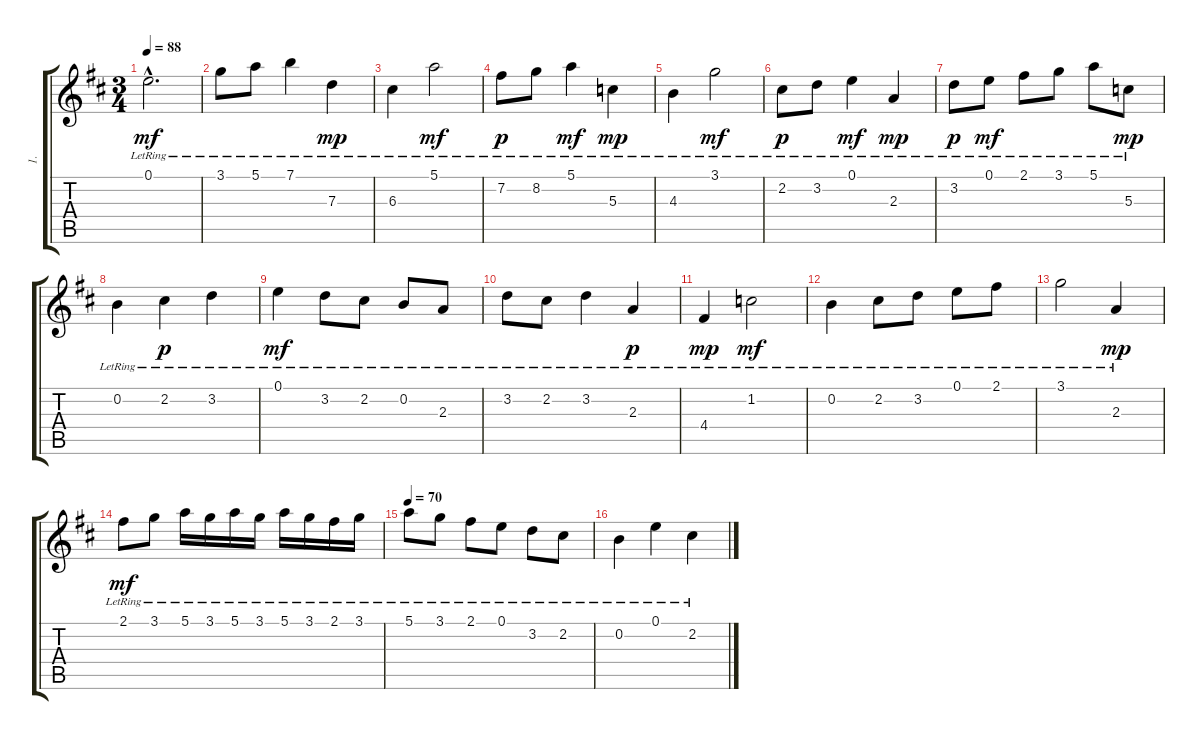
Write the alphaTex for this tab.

\track ("1." "1.") {instrument acousticguitarnylon}
\staff {score tabs}
\tuning (E4 B3 G3 D3 A2 E2) {hide}
\ts (3 4)
\tempo 88
\clef g2
\ks d
0.1{hac lr}.2{d dy mf} |
3.1{lr}.8 5.1{lr}.8 7.1{lr}.4 7.3{lr}.4{dy mp} |
6.3{lr}.4 5.1{lr}.2{dy mf} |
7.2{lr}.8{dy p} 8.2{lr}.8 5.1{lr}.4{dy mf} 5.3{lr}.4{dy mp} |
4.3{lr}.4 3.1{lr}.2{dy mf} |
2.2{lr}.8{dy p} 3.2{lr}.8 0.1{lr}.4{dy mf} 2.3{lr}.4{dy mp} |
3.2{lr}.8{dy p} 0.1{lr}.8{dy mf} 2.1{lr}.8 3.1{lr}.8 5.1{lr}.8 5.3{lr}.8{dy mp} |
0.2{lr}.4 2.2{lr}.4{dy p} 3.2{lr}.4 |
0.1{lr}.4{dy mf} 3.2{lr}.8 2.2{lr}.8 0.2{lr}.8 2.3{lr}.8 |
3.2{lr}.8 2.2{lr}.8 3.2{lr}.4 2.3{lr}.4{dy p} |
4.4{lr}.4{dy mp} 1.2{lr}.2{dy mf} |
0.2{lr}.4 2.2{lr}.8 3.2{lr}.8 0.1{lr}.8 2.1{lr}.8 |
3.1{lr}.2 2.3{lr}.4{dy mp} |
2.1{lr}.8{dy mf} 3.1{lr}.8 5.1{lr}.16 3.1{lr}.16 5.1{lr}.16 3.1{lr}.16 5.1{lr}.16 3.1{lr}.16 2.1{lr}.16 3.1{lr}.16 |
\tempo 70
5.1{lr}.8 3.1{lr}.8 2.1{lr}.8 0.1{lr}.8 3.2{lr}.8 2.2{lr}.8 |
0.2{lr}.4 0.1{lr}.4 2.2{lr}.4
